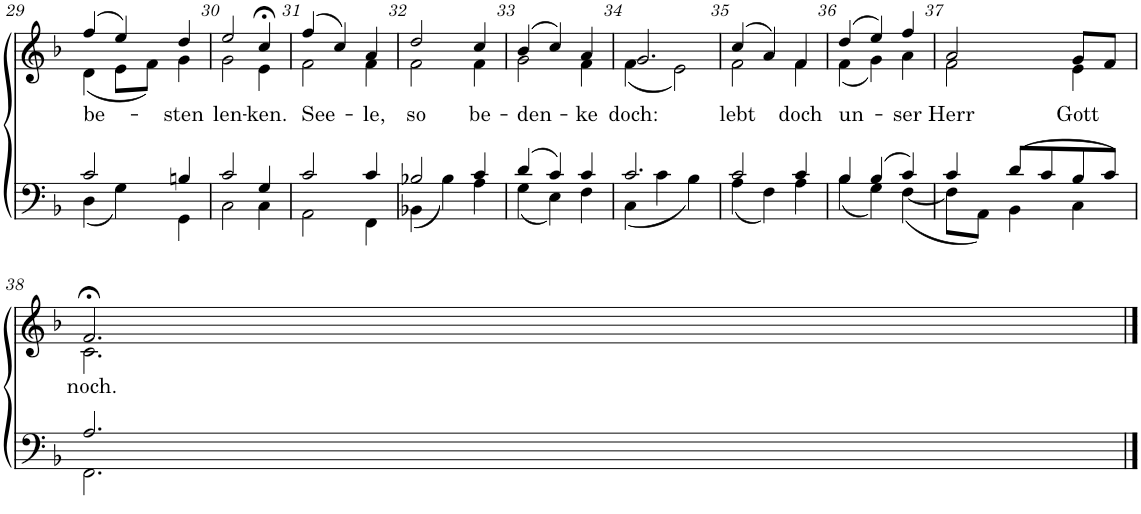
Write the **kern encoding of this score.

**kern	**kern	**text
*part2	*part1	*part1
*staff2	*staff1	*staff1
*I"Tenor/Bass	*I"Soprano/Alto	*
!!LO:PB:g=z
*clefF4	*clefG2	*
*k[b-]	*k[b-]	*
*M3/4	*M3/4	*
=29	=29	=29
*^	*	*
!	!	!	!LO:LY:b
*	*	*^	*
2c/	(4D\	(4ff;</	(4d\	be-
.	4G\)	4ee/)	8e\L	.
.	.	.	8f\J)	.
!	!	!	!	!LO:LY:b
4Bn/	4GG\	4dd/	4g\	-sten
=30	=30	=30	=30	=30
!	!	!	!	!LO:LY:b
2c/	2C\	2ee;</	2g\	len-
!	!	!	!	!LO:LY:b
4G/	4C\	4cc;<,/	4e\	-ken.
=31	=31	=31	=31	=31
!	!	!	!	!LO:LY:b
2c/	2AA\	(4ff;</	2f\	See-
.	.	4cc/)	.	.
!	!	!	!	!LO:LY:b
4c/	4FF\	4a/	4f\	-le,
=32	=32	=32	=32	=32
!	!	!	!	!LO:LY:b
2B-X/	(4BB-X\	2dd;</	2f\	so
.	4B-\)	.	.	.
!	!	!	!	!LO:LY:b
4c/	4A\	4cc/	4f\	be-
=33	=33	=33	=33	=33
!	!	!	!	!LO:LY:b
(4d/	(4G\	(4b-;</	2g\	-den-
4c/)	4E\)	4cc/)	.	.
!	!	!	!	!LO:LY:b
4c/	4F\	4a/	4f\	-ke
=34	=34	=34	=34	=34
!	!	!	!	!LO:LY:b
2.c/	(4C\	2.g/	(4f\	doch:
.	4c\	.	2e\)	.
.	4B-;\)	.	.	.
=35	=35	=35	=35	=35
!	!	!	!	!LO:LY:b
2c/	(4A\	(4cc/	2f\	lebt
.	4F\)	4a/)	.	.
!	!	!	!	!LO:LY:b
4c/	4A\	4f/	4f\	doch
=36	=36	=36	=36	=36
!	!	!	!	!LO:LY:b
4B-/	(4B-\	(4dd;</	(4f\	un-
(4B-/	4G\)	4ee/)	4g\)	.
!	!	!	!	!LO:LY:b
4c/)	([4F\	4ff/	4a\	-ser
=37	=37	=37	=37	=37
!	!	!	!	!LO:LY:b
4c/	8F\L]	2a;</	2f\	Herr
.	8AA\J)	.	.	.
(8d/L	4BB-\	.	.	.
8c/	.	.	.	.
!	!	!	!	!LO:LY:b
8B-/	4C\	8g/L	4e\	Gott
8c/J)	.	8f/J	.	.
!!LO:LB:g=z	!!
=38	=38	=38	=38	=38
!	!	!	!	!LO:LY:b
2.A/	2.FF\	2.f;</	2.c\	noch.
*v	*v	*	*	*
*	*v	*v	*
==	==	==
*-	*-	*-
